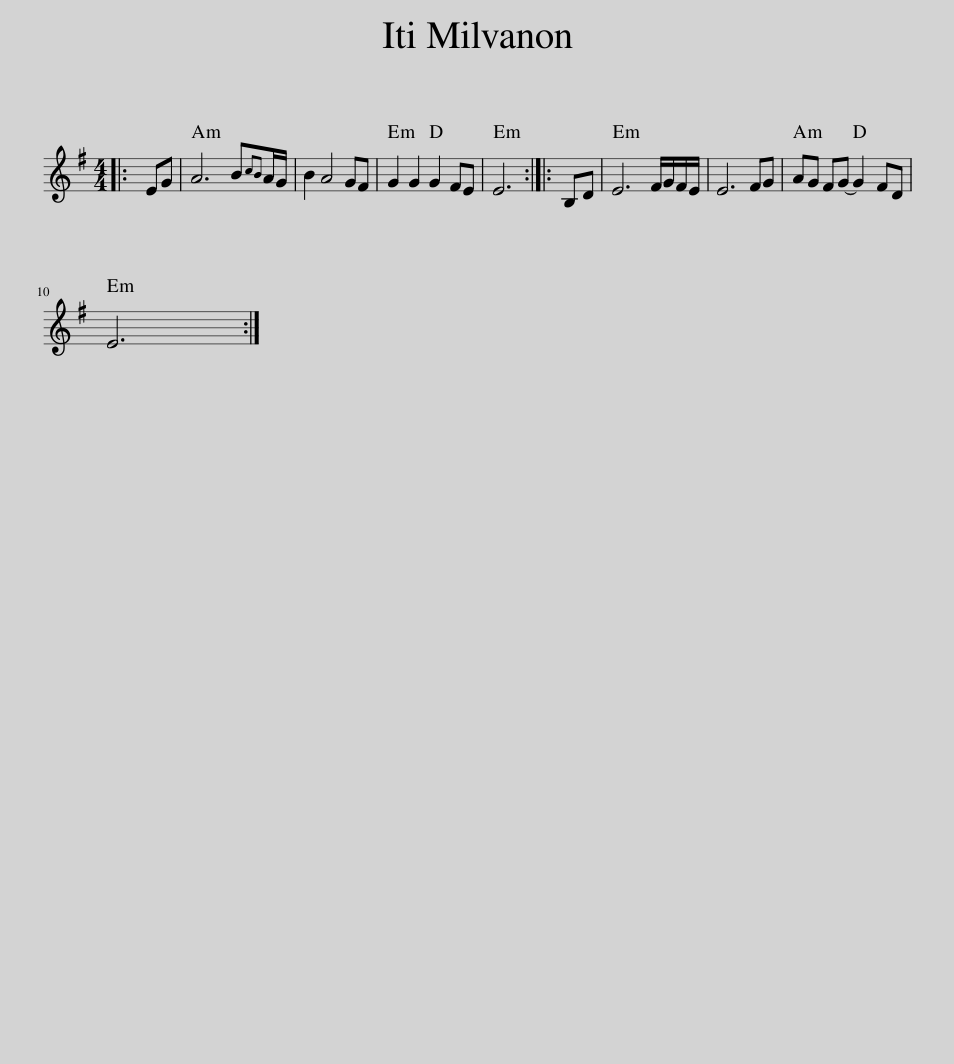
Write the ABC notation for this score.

X:1
L:1/8
M:4/4
I:linebreak $
K:Emin
V:1 treble
V:1
|: EG | A6 B{cB}A/G/ | B2 A4 GF | G2 G2 G2 FE | E6 :: %5
 B,D | E6 F/G/F/E/ | E6 FG | AG FG- G2 FD |$ E6 :| %10
